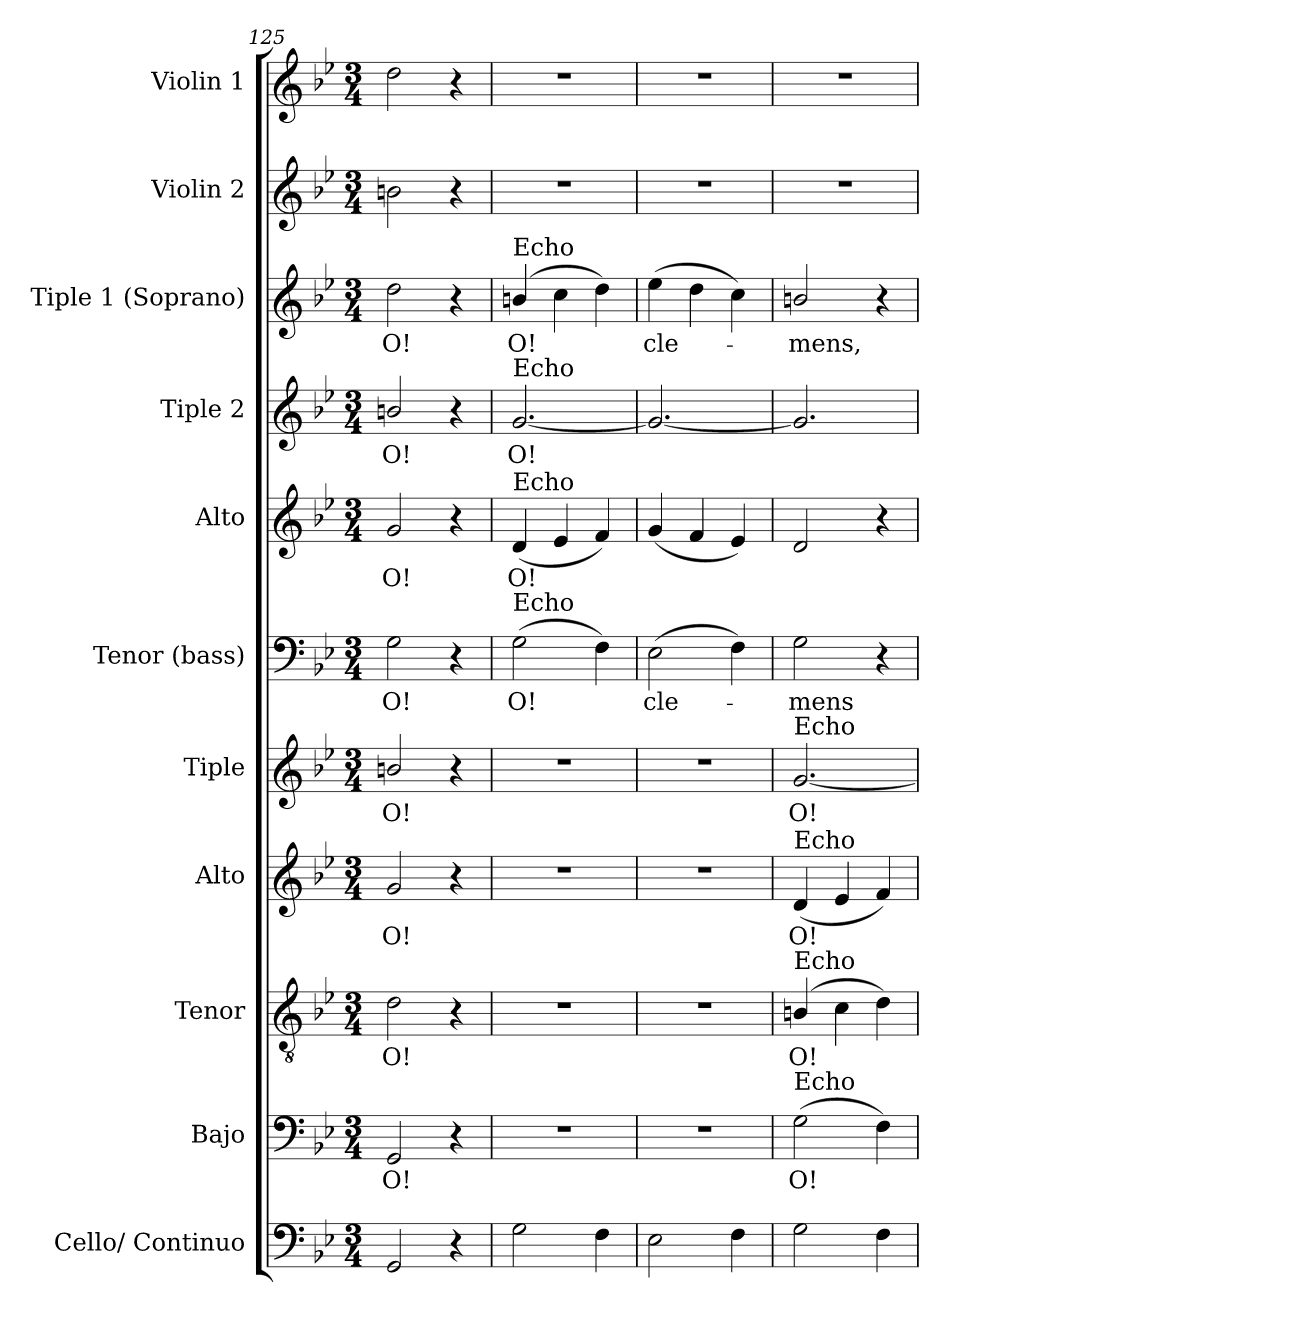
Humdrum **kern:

**kern	**kern	**text	**kern	**text	**kern	**text	**kern	**text	**kern	**text	**kern	**text	**kern	**text	**kern	**text	**kern	**kern
*part11	*part10	*part10	*part9	*part9	*part8	*part8	*part7	*part7	*part6	*part6	*part5	*part5	*part4	*part4	*part3	*part3	*part2	*part1
*staff11	*staff10	*staff10	*staff9	*staff9	*staff8	*staff8	*staff7	*staff7	*staff6	*staff6	*staff5	*staff5	*staff4	*staff4	*staff3	*staff3	*staff2	*staff1
*I"Cello/ Continuo	*I"Bajo	*	*I"Tenor	*	*I"Alto	*	*I"Tiple	*	*I"Tenor  (bass)	*	*I"Alto	*	*I"Tiple 2	*	*I"Tiple 1 (Soprano)	*	*I"Violin 2	*I"Violin 1
*I'Cont.	*I'B.	*	*I'T.	*	*I'A.	*	*	*	*I'B.	*	*I'A.	*	*	*	*I'S.	*	*I'Vln. 2	*I'Vln. 1
*clefF4	*clefF4	*	*clefGv2	*	*clefG2	*	*clefG2	*	*clefF4	*	*clefG2	*	*clefG2	*	*clefG2	*	*clefG2	*clefG2
*	*	*	*ITrd7c12	*	*	*	*	*	*	*	*	*	*	*	*	*	*	*
*k[b-e-]	*k[b-e-]	*	*k[b-e-]	*	*k[b-e-]	*	*k[b-e-]	*	*k[b-e-]	*	*k[b-e-]	*	*k[b-e-]	*	*k[b-e-]	*	*k[b-e-]	*k[b-e-]
*B-:	*B-:	*	*B-:	*	*B-:	*	*B-:	*	*B-:	*	*B-:	*	*B-:	*	*B-:	*	*B-:	*B-:
*M3/4	*M3/4	*	*M3/4	*	*M3/4	*	*M3/4	*	*M3/4	*	*M3/4	*	*M3/4	*	*M3/4	*	*M3/4	*M3/4
=125	=125	=125	=125	=125	=125	=125	=125	=125	=125	=125	=125	=125	=125	=125	=125	=125	=125	=125
!	!	!LO:LY:b:color=#000000	!	!	!	!	!	!	!	!	!	!	!	!	!	!	!	!
!	!	!	!	!LO:LY:b:color=#000000	!	!	!	!	!	!	!	!	!	!	!	!	!	!
!	!	!	!	!	!	!LO:LY:b:color=#000000	!	!	!	!	!	!	!	!	!	!	!	!
!	!	!	!	!	!	!	!	!LO:LY:b:color=#000000	!	!	!	!	!	!	!	!	!	!
!	!	!	!	!	!	!	!	!	!	!LO:LY:b:color=#000000	!	!	!	!	!	!	!	!
!	!	!	!	!	!	!	!	!	!	!	!	!LO:LY:b:color=#000000	!	!	!	!	!	!
!	!	!	!	!	!	!	!	!	!	!	!	!	!	!LO:LY:b:color=#000000	!	!	!	!
!	!	!	!	!	!	!	!	!	!	!	!	!	!	!	!	!LO:LY:b:color=#000000	!	!
2GGi/	2GGi/	O!	2Di\	O!	2gi/	O!	2bni/	O!	2Gi\	O!	2gi/	O!	2bni/	O!	2ddi\	O!	2bni\	2ddi\
4r	4r	.	4r	.	4r	.	4r	.	4r	.	4r	.	4r	.	4r	.	4r	4r
=126	=126	=126	=126	=126	=126	=126	=126	=126	=126	=126	=126	=126	=126	=126	=126	=126	=126	=126
!	!LO:N:vis=1	!	!LO:N:vis=1	!	!LO:N:vis=1	!	!LO:N:vis=1	!	!	!	!	!	!	!	!	!	!	!
!	!	!	!	!	!	!	!	!	!	!LO:LY:b:color=#000000	!	!	!	!	!	!	!	!
!	!	!	!	!	!	!	!	!	!	!	!	!LO:LY:b:color=#000000	!	!	!	!	!	!
!	!	!	!	!	!	!	!	!	!	!	!	!	!	!LO:LY:b:color=#000000	!	!	!	!
!	!	!	!	!	!	!	!	!	!	!	!	!	!	!	!LO:TX:a:t=Echo	!	!	!
!	!	!	!	!	!	!	!	!	!	!	!	!	!LO:TX:a:t=Echo	!	!	!	!	!
!	!	!	!	!	!	!	!	!	!	!	!LO:TX:a:t=Echo	!	!	!	!	!	!	!
!	!	!	!	!	!	!	!	!	!LO:TX:a:t=Echo	!	!	!	!	!	!	!	!	!
!	!	!	!	!	!	!	!	!	!	!	!	!	!	!	!	!LO:LY:b:color=#000000	!LO:N:vis=1	!LO:N:vis=1
2Gi\	2.r	.	2.r	.	2.r	.	2.r	.	(2Gi\	O!	(4di/	O!	[2.gi/	O!	(4bni/	O!	2.r	2.r
.	.	.	.	.	.	.	.	.	.	.	4e-i/	.	.	.	4cci\	.	.	.
4Fi\	.	.	.	.	.	.	.	.	4Fi\)	.	4fi/)	.	.	.	4ddi\)	.	.	.
=127	=127	=127	=127	=127	=127	=127	=127	=127	=127	=127	=127	=127	=127	=127	=127	=127	=127	=127
!	!LO:N:vis=1	!	!LO:N:vis=1	!	!LO:N:vis=1	!	!LO:N:vis=1	!	!	!	!	!	!	!	!	!	!	!
!	!	!	!	!	!	!	!	!	!	!LO:LY:b:color=#000000	!	!	!	!	!	!	!	!
!	!	!	!	!	!	!	!	!	!	!	!	!	!	!	!	!LO:LY:b:color=#000000	!LO:N:vis=1	!LO:N:vis=1
2E-i\	2.r	.	2.r	.	2.r	.	2.r	.	(2E-i\	cle-	(4gi/	.	2.gi/_	.	(4ee-i\	cle-	2.r	2.r
.	.	.	.	.	.	.	.	.	.	.	4fi/	.	.	.	4ddi\	.	.	.
4Fi\	.	.	.	.	.	.	.	.	4Fi\)	.	4e-i/)	.	.	.	4cci\)	.	.	.
=128	=128	=128	=128	=128	=128	=128	=128	=128	=128	=128	=128	=128	=128	=128	=128	=128	=128	=128
!	!	!LO:LY:b:color=#000000	!	!	!	!	!	!	!	!	!	!	!	!	!	!	!	!
!	!	!	!	!LO:LY:b:color=#000000	!	!	!	!	!	!	!	!	!	!	!	!	!	!
!	!	!	!	!	!	!LO:LY:b:color=#000000	!	!	!	!	!	!	!	!	!	!	!	!
!	!	!	!	!	!	!	!	!LO:LY:b:color=#000000	!	!	!	!	!	!	!	!	!	!
!	!	!	!	!	!	!	!	!	!	!LO:LY:b:color=#000000	!	!	!	!	!	!	!	!
!	!	!	!	!	!	!	!LO:TX:a:t=Echo	!	!	!	!	!	!	!	!	!	!	!
!	!	!	!	!	!LO:TX:a:t=Echo	!	!	!	!	!	!	!	!	!	!	!	!	!
!	!	!	!LO:TX:a:t=Echo	!	!	!	!	!	!	!	!	!	!	!	!	!	!	!
!	!LO:TX:a:t=Echo	!	!	!	!	!	!	!	!	!	!	!	!	!	!	!	!	!
!	!	!	!	!	!	!	!	!	!	!	!	!	!	!	!	!LO:LY:b:color=#000000	!LO:N:vis=1	!LO:N:vis=1
2Gi\	(2Gi\	O!	(4BBni/	O!	(4di/	O!	[2.gi/	O!	2Gi\	-mens	2di/	.	2.gi/]	.	2bni/	-mens,	2.r	2.r
.	.	.	4Ci\	.	4e-i/	.	.	.	.	.	.	.	.	.	.	.	.	.
4Fi\	4Fi\)	.	4Di\)	.	4fi/)	.	.	.	4r	.	4r	.	.	.	4r	.	.	.
=	=	=	=	=	=	=	=	=	=	=	=	=	=	=	=	=	=	=
*-	*-	*-	*-	*-	*-	*-	*-	*-	*-	*-	*-	*-	*-	*-	*-	*-	*-	*-
